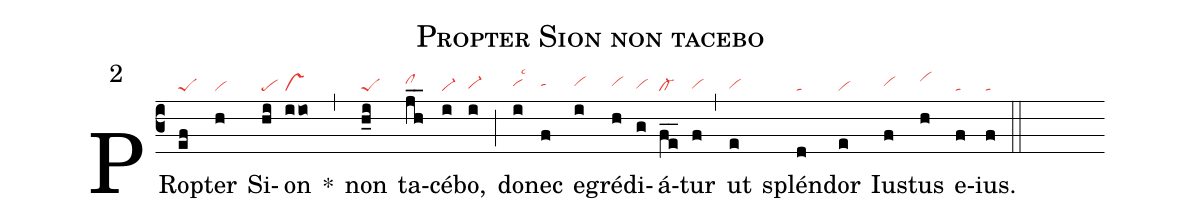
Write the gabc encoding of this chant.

name: Propter Sion non tacebo;
mode: 2;
nabc-lines: 1;
%%
(c3)
PRop(ef|peS)ter(h|vi) Si(hi|pe)on(i!/io|vs) *(,)
non(h_i|peS) ta(jh__|clhi)cé(i|vi-)bo,(i|vi-hg) (;)
do(i|vihhlsc3)nec(f|tahh) e(i|vihh)gré(h|vihh)di(g|vihg)á(fe__|cl-)tur(f|vihg) (,)
ut(e|vihg) splén(d|ta)dor(e|vi) Ius(f|vihh)tus(h|vihj) e(f|ta)ius.(f|ta) (::)
